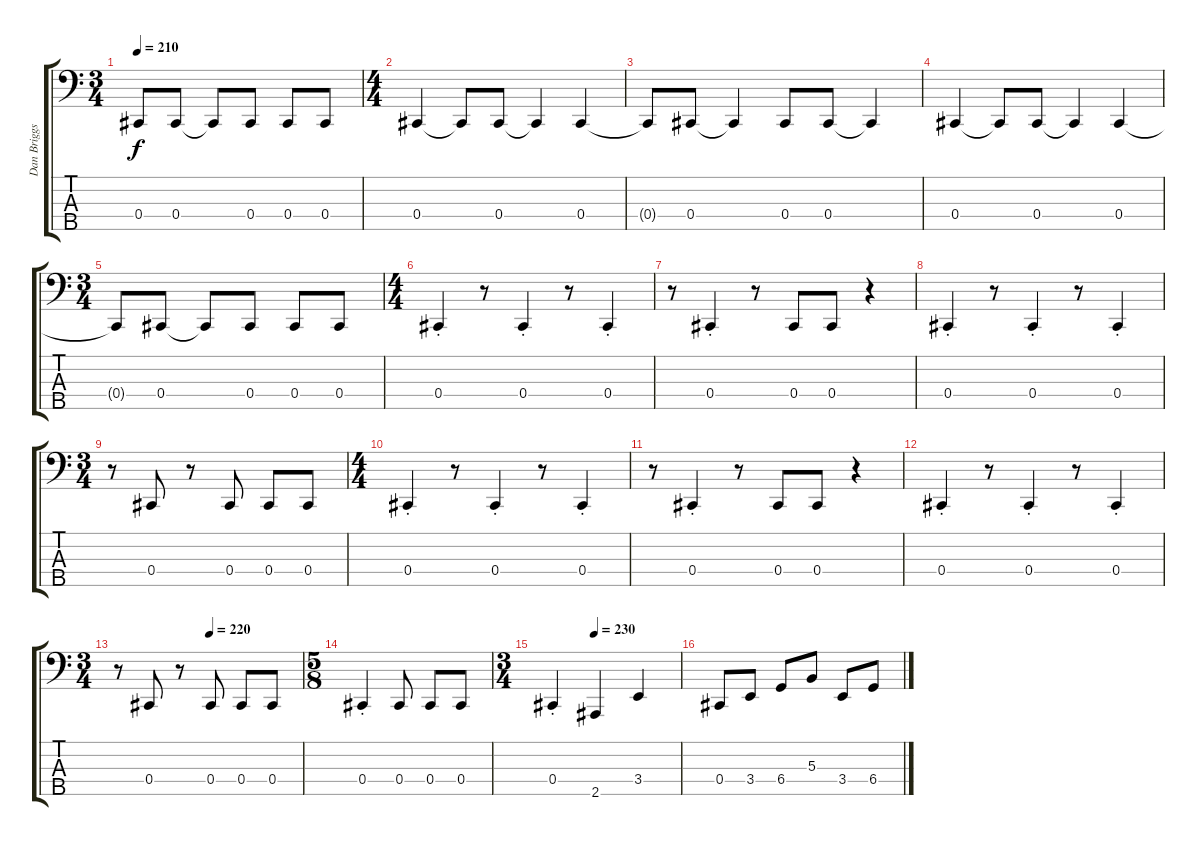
\track ("Dan Briggs Bass" "Dan Briggs") {instrument electricbassfinger}
\staff {score tabs}
\tuning (E2 B1 Gb1 Db1 Ab0) {hide}
\ts (3 4)
\tempo 210
\clef f4
\ks c
0.4{t}.8{dy f} 0.4.8 0.4{t}.8 0.4.8 0.4.8 0.4.8 |
\ts (4 4)
0.4.4 0.4{t}.8 0.4.8 0.4{t}.4 0.4.4 |
0.4{t}.8 0.4.8 0.4{t}.4 0.4.8 0.4.8 0.4{t}.4 |
0.4.4 0.4{t}.8 0.4.8 0.4{t}.4 0.4.4 |
\ts (3 4)
0.4{t}.8 0.4.8 0.4{t}.8 0.4.8 0.4.8 0.4.8 |
\ts (4 4)
0.4{st}.4 r.8 0.4{st}.4 r.8 0.4{st}.4 |
r.8 0.4{st}.4 r.8 0.4.8 0.4.8 r.4 |
0.4{st}.4 r.8 0.4{st}.4 r.8 0.4{st}.4 |
\ts (3 4)
r.8 0.4.8 r.8 0.4.8 0.4.8 0.4.8 |
\ts (4 4)
0.4{st}.4 r.8 0.4{st}.4 r.8 0.4{st}.4 |
r.8 0.4{st}.4 r.8 0.4.8 0.4.8 r.4 |
0.4{st}.4 r.8 0.4{st}.4 r.8 0.4{st}.4 |
\ts (3 4)
\tempo (220 0.5)
r.8 0.4.8 r.8 0.4.8 0.4.8 0.4.8 |
\ts (5 8)
0.4{st}.4 0.4.8 0.4.8 0.4.8 |
\ts (3 4)
\tempo (230 0.3333333333333333)
0.4{st}.4 2.5.4 3.4.4 |
0.4.8 3.4.8 6.4.8 5.3.8 3.4.8 6.4.8
